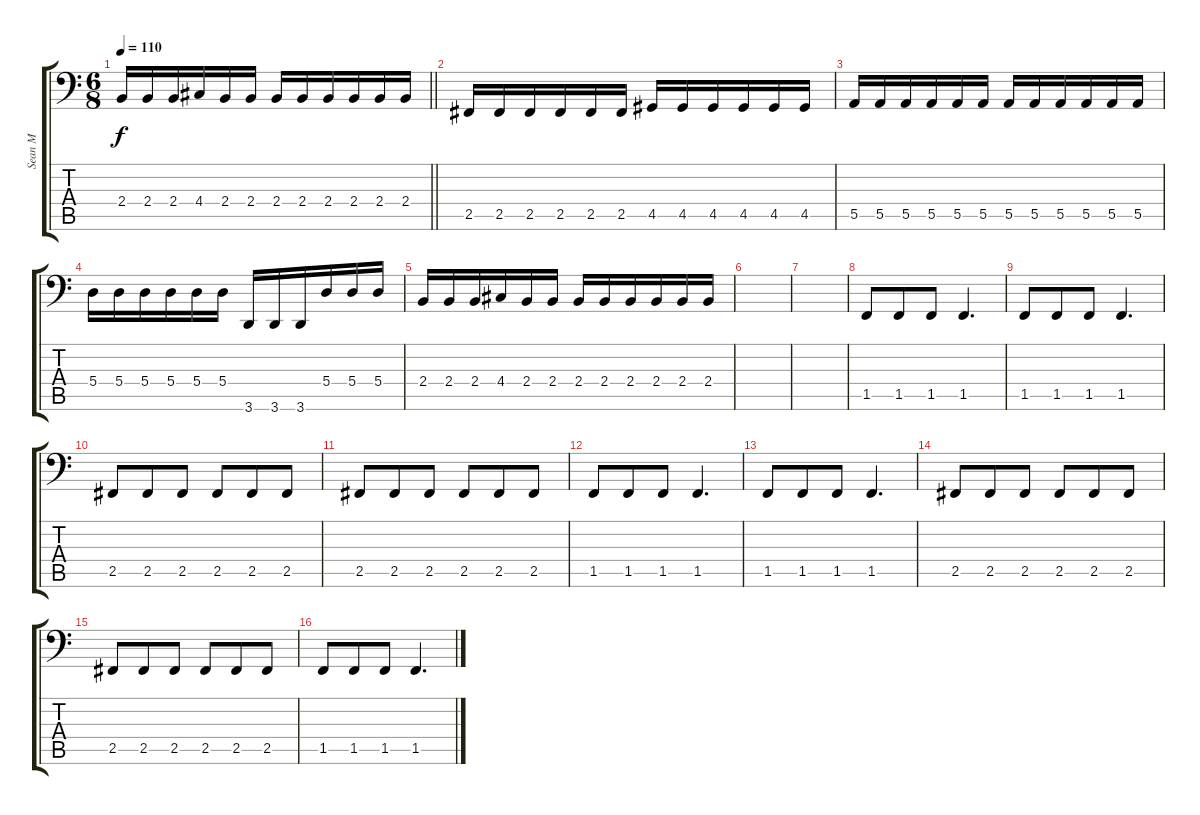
\track ("Sean M" "Sean M") {instrument fretlessbass}
\staff {score tabs}
\tuning (C3 G2 D2 A1 E1 B0) {hide}
\ts (6 8)
\tempo 110
\clef f4
\barLineRight lightlight
\ks c
2.4.16{dy f} 2.4.16 2.4.16 4.4.16 2.4.16 2.4.16 2.4.16 2.4.16 2.4.16 2.4.16 2.4.16 2.4.16 |
\section ("" "")
2.5.16 2.5.16 2.5.16 2.5.16 2.5.16 2.5.16 4.5.16 4.5.16 4.5.16 4.5.16 4.5.16 4.5.16 |
5.5.16 5.5.16 5.5.16 5.5.16 5.5.16 5.5.16 5.5.16 5.5.16 5.5.16 5.5.16 5.5.16 5.5.16 |
5.4.16 5.4.16 5.4.16 5.4.16 5.4.16 5.4.16 3.6.16 3.6.16 3.6.16 5.4.16 5.4.16 5.4.16 |
2.4.16 2.4.16 2.4.16 4.4.16 2.4.16 2.4.16 2.4.16 2.4.16 2.4.16 2.4.16 2.4.16 2.4.16 |
|
|
1.5.8{volume 14 instrument fretlessbass} 1.5.8 1.5.8 1.5.4{d} |
1.5.8 1.5.8 1.5.8 1.5.4{d} |
2.5.8 2.5.8 2.5.8 2.5.8 2.5.8 2.5.8 |
2.5.8 2.5.8 2.5.8 2.5.8 2.5.8 2.5.8 |
1.5.8 1.5.8 1.5.8 1.5.4{d} |
1.5.8 1.5.8 1.5.8 1.5.4{d} |
2.5.8 2.5.8 2.5.8 2.5.8 2.5.8 2.5.8 |
2.5.8 2.5.8 2.5.8 2.5.8 2.5.8 2.5.8 |
1.5.8 1.5.8 1.5.8 1.5.4{d}
